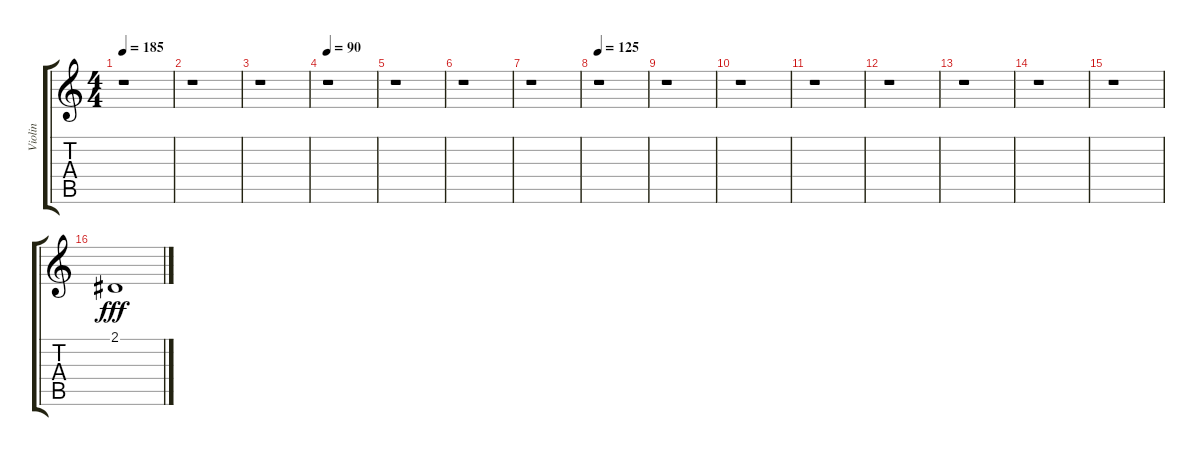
\track ("Violin" "Violin") {instrument stringensemble1}
\staff {score tabs}
\tuning (Db4 Ab3 E3 B2 Gb2 Db2) {hide}
\ts (4 4)
\tempo 185
\clef g2
\ks c
r.1{dy fff} |
r.1 |
r.1 |
\tempo 90
r.1 |
r.1 |
r.1 |
r.1 |
\tempo 125
r.1 |
r.1 |
r.1 |
r.1 |
r.1 |
r.1 |
r.1 |
r.1 |
2.1.1
